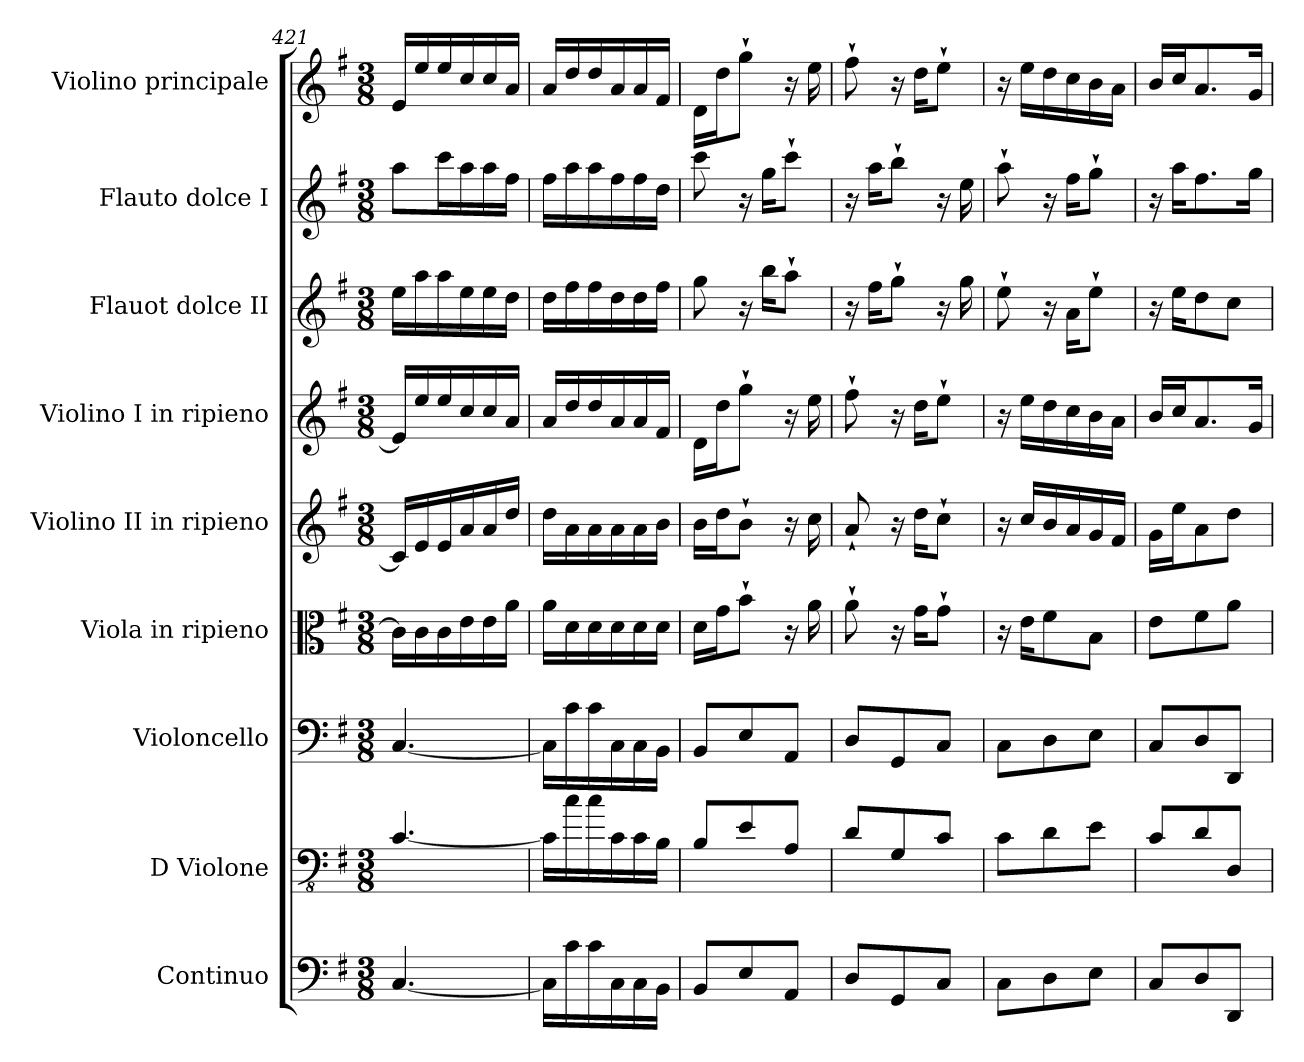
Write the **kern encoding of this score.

**kern	**kern	**kern	**kern	**kern	**kern	**kern	**kern	**kern
*part9	*part8	*part7	*part6	*part5	*part4	*part3	*part2	*part1
*staff9	*staff8	*staff7	*staff6	*staff5	*staff4	*staff3	*staff2	*staff1
*I"Continuo	*I"D Violone	*I"Violoncello	*I"Viola in ripieno	*I"Violino II in ripieno	*I"Violino I in ripieno	*I"Flauot dolce II	*I"Flauto dolce I	*I"Violino principale
*I'Cont.	*I'D Vne.	*I'Vc.	*I'Vla.	*I'Vln. II	*I'Vln. I	*I'Fl. II	*I'Fl. I	*I'Vln. p.
!!LO:PB:g=z
*clefF4	*clefFv4	*clefF4	*clefC3	*clefG2	*clefG2	*clefG2	*clefG2	*clefG2
*	*ITrd7c12	*	*	*	*	*	*	*
*k[f#]	*k[f#]	*k[f#]	*k[f#]	*k[f#]	*k[f#]	*k[f#]	*k[f#]	*k[f#]
*M3/8	*M3/8	*M3/8	*M3/8	*M3/8	*M3/8	*M3/8	*M3/8	*M3/8
=421	=421	=421	=421	=421	=421	=421	=421	=421
[4.C/	[4.CC/	[4.C/	16c\LL]	16c/LL]	16e/LL]	16ee\LL	8aa\L	16e/LL
.	.	.	16c\	16e/	16ee/	16aa\	.	16ee/
.	.	.	16c\	16e/	16ee/	16aa\	16ccc\L	16ee/
.	.	.	16e\	16a/	16cc/	16ee\	16aa\	16cc/
.	.	.	16e\	16a/	16cc/	16ee\	16aa\	16cc/
.	.	.	16a\JJ	16dd/JJ	16a/JJ	16dd\JJ	16ff#\JJ	16a/JJ
=422	=422	=422	=422	=422	=422	=422	=422	=422
16C\LL]	16CC\LL]	16C\LL]	16a\LL	16dd\LL	16a/LL	16dd\LL	16ff#\LL	16a/LL
16c\	16C\	16c\	16d\	16a\	16dd/	16ff#\	16aa\	16dd/
16c\	16C\	16c\	16d\	16a\	16dd/	16ff#\	16aa\	16dd/
16C\	16CC\	16C\	16d\	16a\	16a/	16dd\	16ff#\	16a/
16C\	16CC\	16C\	16d\	16a\	16a/	16dd\	16ff#\	16a/
16BB\JJ	16BBB\JJ	16BB\JJ	16d\JJ	16b\JJ	16f#/JJ	16ff#\JJ	16dd\JJ	16f#/JJ
=423	=423	=423	=423	=423	=423	=423	=423	=423
8BB/L	8BBB/L	8BB/L	16d\LL	16b\LL	16d\LL	8gg\	8ccc\	16d\LL
.	.	.	16g\J	16dd\J	16dd\J	.	.	16dd\J
8E/	8EE/	8E/	8b`\J	8b`\J	8gg`\J	16r	16r	8gg`\J
.	.	.	.	.	.	16bb\KL	16gg\KL	.
8AA/J	8AAA/J	8AA/J	16r	16r	16r	8aa`\J	8ccc`\J	16r
.	.	.	16a\	16cc\	16ee\	.	.	16ee\
=424	=424	=424	=424	=424	=424	=424	=424	=424
8D/L	8DD/L	8D/L	8a`\	8a`/	8ff#`\	16r	16r	8ff#`\
.	.	.	.	.	.	16ff#\KL	16aa\KL	.
8GG/	8GGG/	8GG/	16r	16r	16r	8gg`\J	8bb`\J	16r
.	.	.	16g\KL	16dd\KL	16dd\KL	.	.	16dd\KL
8C/J	8CC/J	8C/J	8g`\J	8cc`\J	8ee`\J	16r	16r	8ee`\J
.	.	.	.	.	.	16gg\	16ee\	.
=425	=425	=425	=425	=425	=425	=425	=425	=425
8C\L	8CC\L	8C\L	16r	16r	16r	8ee`\	8aa`\	16r
.	.	.	16e\KL	16cc/LL	16ee\LL	.	.	16ee\LL
8D\	8DD\	8D\	8f#\	16b/	16dd\	16r	16r	16dd\
.	.	.	.	16a/	16cc\	16a\KL	16ff#\KL	16cc\
8E\J	8EE\J	8E\J	8B\J	16g/	16b\	8ee`\J	8gg`\J	16b\
.	.	.	.	16f#/JJ	16a\JJ	.	.	16a\JJ
=426	=426	=426	=426	=426	=426	=426	=426	=426
8C/L	8CC/L	8C/L	8e\L	16g\LL	16b/LL	16r	16r	16b/LL
.	.	.	.	16ee\J	16cc/J	16ee\KL	16aa\KL	16cc/J
8D/	8DD/	8D/	8f#\	8a\	8.a/	8dd\	8.ff#\	8.a/
8DD/J	8DDD/J	8DD/J	8a\J	8dd\J	.	8cc\J	.	.
.	.	.	.	.	16g/Jk	.	16gg\Jk	16g/Jk
=	=	=	=	=	=	=	=	=
*-	*-	*-	*-	*-	*-	*-	*-	*-
